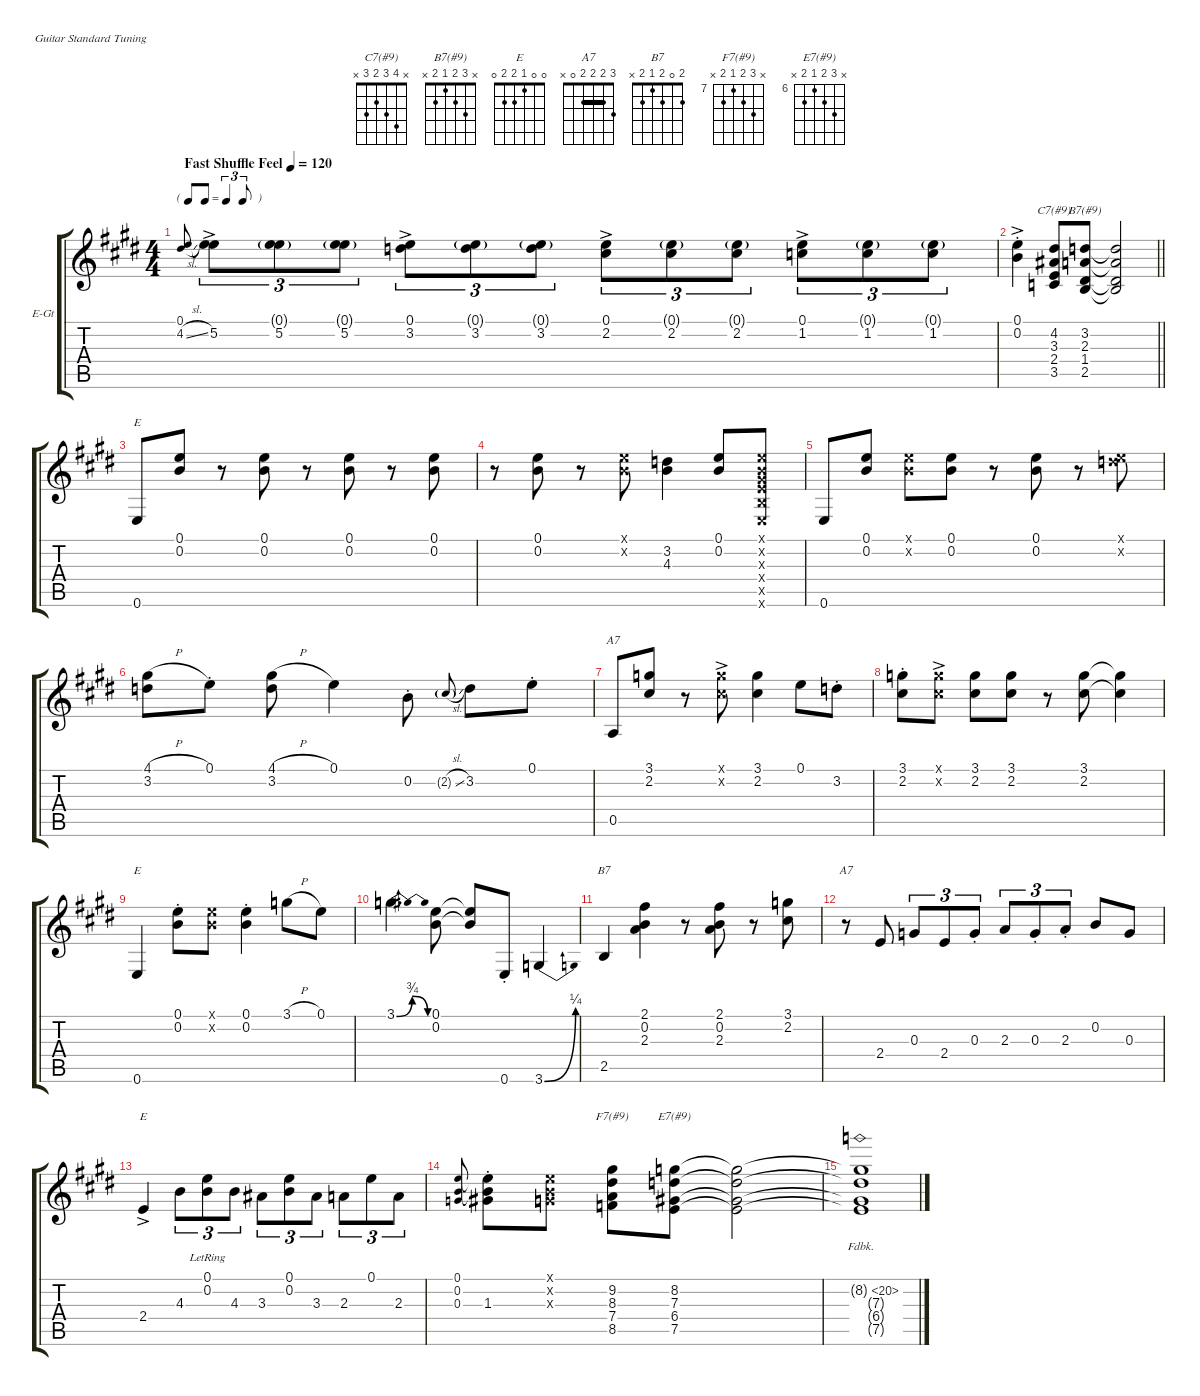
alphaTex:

\defaultSystemsLayout 4
\hideDynamics
\bracketExtendMode groupsimilarinstruments
\firstSystemTrackNameOrientation horizontal
\otherSystemsTrackNameOrientation horizontal
\track ("Electric Guitar" "E-Gt") {multiBarRest instrument overdrivenguitar}
\staff {score tabs}
\tuning (E4 B3 G3 D3 A2 E2)
\chord ("C7(#9)" x 4 3 2 3 x)
\chord ("B7(#9)" x 3 2 1 2 x)
\chord ("E" 0 0 1 2 2 0)
\chord ("A7" 3 2 2 2 0 x) {barre (2 2)}
\chord ("B7" 2 0 2 1 2 x)
\chord ("F7(#9)" x 9 8 7 8 x) {firstfret 7}
\chord ("E7(#9)" x 8 7 6 7 x) {firstfret 6}
\ts (4 4)
\tf triplet8th
\tempo (120 "Fast Shuffle Feel")
\clef g2
\scale
1.10845
\ks e
(4.2{sl} 0.1).8{gr onbeat dy mf instrument overdrivenguitar} (0.1{t} 5.2{ac}).8{tu (3 2)} (0.1{g} 5.2).8{tu (3 2)} (0.1{g} 5.2).8{tu (3 2)} (0.1{ac} 3.2{ac}).8{tu (3 2)} (0.1{g} 3.2).8{tu (3 2)} (0.1{g} 3.2).8{tu (3 2)} (0.1{ac} 2.2{ac}).8{tu (3 2)} (0.1{g} 2.2).8{tu (3 2)} (0.1{g} 2.2).8{tu (3 2)} (1.2{ac} 0.1{ac}).8{tu (3 2)} (1.2 0.1{g}).8{tu (3 2)} (1.2 0.1{g}).8{tu (3 2)} |
\scale
0.891551
\barLineRight lightlight
(0.2{ac st} 0.1{ac st}).4 (4.2 3.3 2.4 3.5).8{ch "C7(#9)"} (2.5 1.4 2.3 3.2).8{ch "B7(#9)"} (2.5{t} 1.4{t} 2.3{t} 3.2{t}).2 |
\scale
1.07818 0.6.8{ch "E"} (0.1 0.2).8 r.8 (0.1 0.2).8 r.8 (0.1 0.2).8 r.8 (0.1 0.2).8 |
\scale
0.921816 r.8 (0.1 0.2).8 r.8 (0.1{x} 0.2{x}).8 (3.2 4.3).4 (0.1 0.2).8 (0.1{x} 0.2{x} 1.3{x} 0.6{x} 2.5{x} 2.4{x}).8 |
\scale
1.07818 0.6.8 (0.1 0.2).8 (0.1{x} 0.2{x}).8 (0.1 0.2).8 r.8 (0.1 0.2).8 r.8 (0.1{x} 3.2{x}).8 |
\scale
0.921816 (4.1{h} 3.2).8 0.1{st}.8 (4.1{h} 3.2).8 0.1.4 0.2{st}.8 2.2{sl g}.8{gr onbeat} 3.2.8 0.1{st}.8 |
\scale
1.07818 0.5.8{ch "A7"} (3.1 2.2).8 r.8 (3.1{ac x} 2.2{ac x}).8 (3.1 2.2).4 0.1.8 3.2{st}.8 |
\scale
0.921816 (3.1{st} 2.2{st}).8 (3.1{ac x} 2.2{ac x}).8 (3.1 2.2).8 (3.1 2.2).8 r.8 (3.1 2.2).8 (3.1{t} 2.2{t}).4 |
\scale
1.07818 0.6.4{ch "E"} (0.1{st} 0.2{st}).8 (0.1{x} 0.2{x}).8{dy ff} (0.1{st} 0.2).4{dy mf} 3.1{h}.8 0.1.8 |
\scale
0.921816 3.1{be (bendrelease 0 0 6.6 3 37.8 3 43.199999999999996 0)}.4{d} (0.1 0.2).8 (0.1{t} 0.2{t}).8 0.6{st}.8 3.6{be (bend 0 0 30.599999999999998 1)}.4 |
\scale
1.07818 2.5.4{ch "B7"} (2.1 0.2 2.3).4 r.8 (2.1 0.2 2.3).8 r.8 (3.1 2.2).8 |
\scale
0.921816 r.8{ch "A7"} 2.4.8 0.3.8{tu (3 2)} 2.4.8{tu (3 2)} 0.3{st}.8{tu (3 2)} 2.3.8{tu (3 2)} 0.3{st}.8{tu (3 2)} 2.3{st}.8{tu (3 2)} 0.2.8 0.3.8 |
\scale
1.07818 2.4{ac}.4{ch "E"} 4.3.8{tu (3 2)} (0.2{lr} 0.1{lr}).8{tu (3 2)} 4.3.8{tu (3 2)} 3.3.8{tu (3 2)} (0.2 0.1).8{tu (3 2)} 3.3.8{tu (3 2)} 2.3.8{tu (3 2)} 0.1.8{tu (3 2)} 2.3.8{tu (3 2)} |
\scale
0.921816 (0.1 0.2 0.3).8{gr onbeat} (0.1{st t} 0.2{st t} 1.3{st}).8 (0.1{x} 0.2{x} 0.3{x}).8{dy ff} (9.2 8.3 7.4 8.5).8{ch "F7(#9)" dy mf} (7.5 6.4 7.3 8.2).8{ch "E7(#9)"} (7.5{t} 6.4{t} 7.3{t} 8.2{t}).2 |
(7.5{t} 6.4{t} 7.3{t} 8.2{fh 12 t}).1
